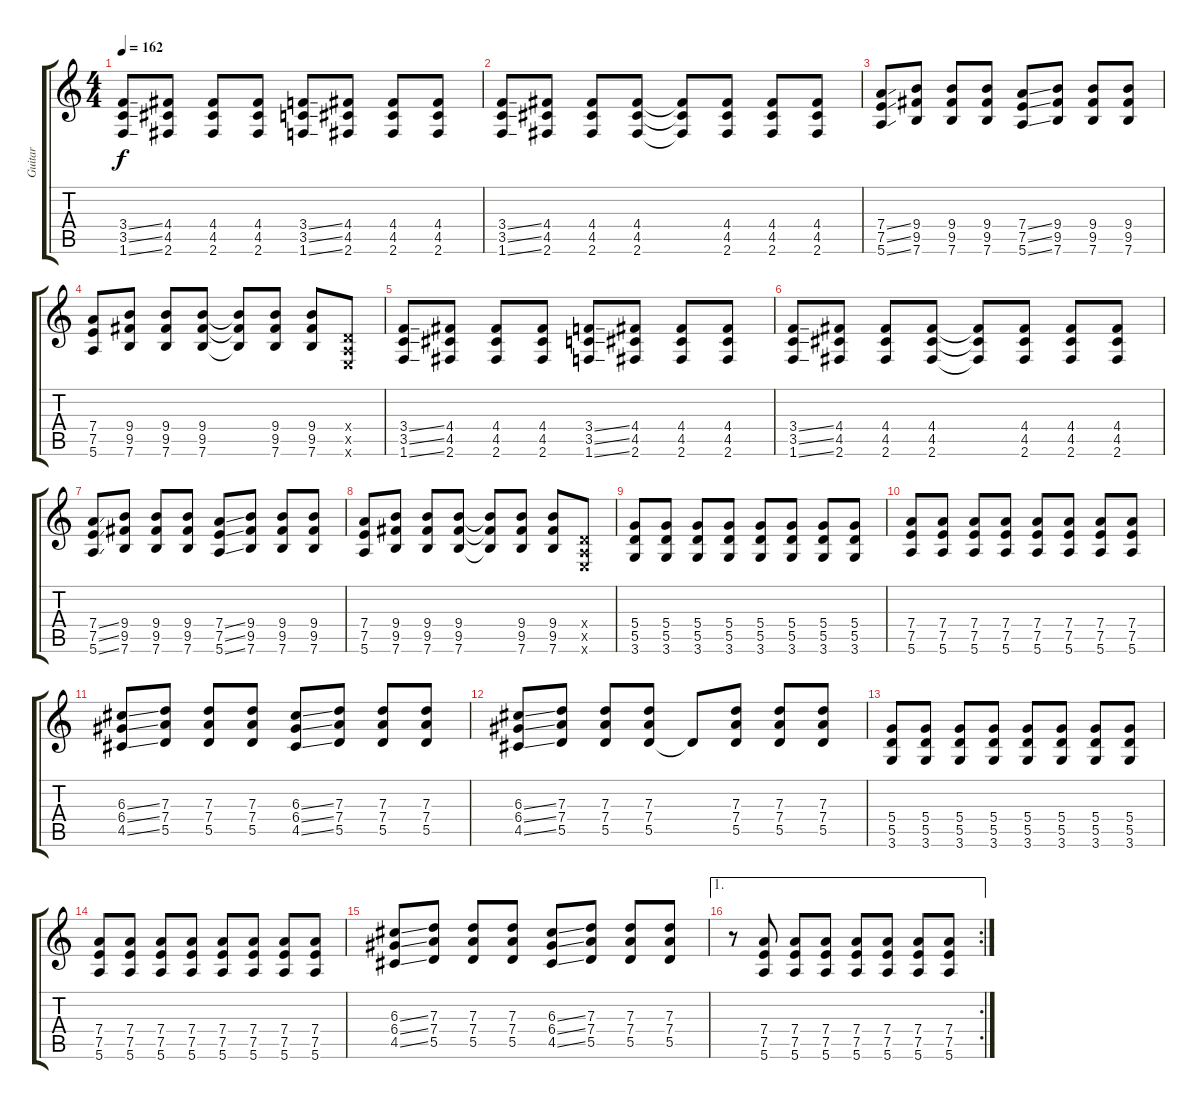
\track ("Guitar" "Guitar") {instrument distortionguitar}
\staff {score tabs}
\tuning (E4 B3 G3 D3 A2 E2) {hide}
\ts (4 4)
\tempo 162
\clef g2
\ks c
(3.4{ss} 3.5{ss} 1.6{ss}).8{dy f} (4.4 4.5 2.6).8 (4.4 4.5 2.6).8 (4.4 4.5 2.6).8 (3.4{ss} 3.5{ss} 1.6{ss}).8 (4.4 4.5 2.6).8 (4.4 4.5 2.6).8 (4.4 4.5 2.6).8 |
(3.4{ss} 3.5{ss} 1.6{ss}).8 (4.4 4.5 2.6).8 (4.4 4.5 2.6).8 (4.4 4.5 2.6).8 (4.4{t} 4.5{t} 2.6{t}).8 (4.4 4.5 2.6).8 (4.4 4.5 2.6).8 (4.4 4.5 2.6).8 |
(7.4{ss} 7.5{ss} 5.6{ss}).8 (9.4 9.5 7.6).8 (9.4 9.5 7.6).8 (9.4 9.5 7.6).8 (7.4{ss} 7.5{ss} 5.6{ss}).8 (9.4 9.5 7.6).8 (9.4 9.5 7.6).8 (9.4 9.5 7.6).8 |
(7.4 7.5 5.6).8 (9.4 9.5 7.6).8 (9.4 9.5 7.6).8 (9.4 9.5 7.6).8 (9.4{t} 9.5{t} 7.6{t}).8 (9.4 9.5 7.6).8 (9.4 9.5 7.6).8 (0.4{x} 0.5{x} 0.6{x}).8 |
(3.4{ss} 3.5{ss} 1.6{ss}).8 (4.4 4.5 2.6).8 (4.4 4.5 2.6).8 (4.4 4.5 2.6).8 (3.4{ss} 3.5{ss} 1.6{ss}).8 (4.4 4.5 2.6).8 (4.4 4.5 2.6).8 (4.4 4.5 2.6).8 |
(3.4{ss} 3.5{ss} 1.6{ss}).8 (4.4 4.5 2.6).8 (4.4 4.5 2.6).8 (4.4 4.5 2.6).8 (4.4{t} 4.5{t} 2.6{t}).8 (4.4 4.5 2.6).8 (4.4 4.5 2.6).8 (4.4 4.5 2.6).8 |
(7.4{ss} 7.5{ss} 5.6{ss}).8 (9.4 9.5 7.6).8 (9.4 9.5 7.6).8 (9.4 9.5 7.6).8 (7.4{ss} 7.5{ss} 5.6{ss}).8 (9.4 9.5 7.6).8 (9.4 9.5 7.6).8 (9.4 9.5 7.6).8 |
(7.4 7.5 5.6).8 (9.4 9.5 7.6).8 (9.4 9.5 7.6).8 (9.4 9.5 7.6).8 (9.4{t} 9.5{t} 7.6{t}).8 (9.4 9.5 7.6).8 (9.4 9.5 7.6).8 (0.4{x} 0.5{x} 0.6{x}).8 |
(5.4 5.5 3.6).8 (5.4 5.5 3.6).8 (5.4 5.5 3.6).8 (5.4 5.5 3.6).8 (5.4 5.5 3.6).8 (5.4 5.5 3.6).8 (5.4 5.5 3.6).8 (5.4 5.5 3.6).8 |
(7.4 7.5 5.6).8 (7.4 7.5 5.6).8 (7.4 7.5 5.6).8 (7.4 7.5 5.6).8 (7.4 7.5 5.6).8 (7.4 7.5 5.6).8 (7.4 7.5 5.6).8 (7.4 7.5 5.6).8 |
(6.3{ss} 6.4{ss} 4.5{ss}).8 (7.3 7.4 5.5).8 (7.3 7.4 5.5).8 (7.3 7.4 5.5).8 (6.3{ss} 6.4{ss} 4.5{ss}).8 (7.3 7.4 5.5).8 (7.3 7.4 5.5).8 (7.3 7.4 5.5).8 |
(6.3{ss} 6.4{ss} 4.5{ss}).8 (7.3 7.4 5.5).8 (7.3 7.4 5.5).8 (7.3 7.4 5.5).8 5.5{t}.8 (7.3 7.4 5.5).8 (7.3 7.4 5.5).8 (7.3 7.4 5.5).8 |
(5.4 5.5 3.6).8 (5.4 5.5 3.6).8 (5.4 5.5 3.6).8 (5.4 5.5 3.6).8 (5.4 5.5 3.6).8 (5.4 5.5 3.6).8 (5.4 5.5 3.6).8 (5.4 5.5 3.6).8 |
(7.4 7.5 5.6).8 (7.4 7.5 5.6).8 (7.4 7.5 5.6).8 (7.4 7.5 5.6).8 (7.4 7.5 5.6).8 (7.4 7.5 5.6).8 (7.4 7.5 5.6).8 (7.4 7.5 5.6).8 |
(6.3{ss} 6.4{ss} 4.5{ss}).8 (7.3 7.4 5.5).8 (7.3 7.4 5.5).8 (7.3 7.4 5.5).8 (6.3{ss} 6.4{ss} 4.5{ss}).8 (7.3 7.4 5.5).8 (7.3 7.4 5.5).8 (7.3 7.4 5.5).8 |
\ae 1
\rc 2
r.8 (7.4 7.5 5.6).8 (7.4 7.5 5.6).8 (7.4 7.5 5.6).8 (7.4 7.5 5.6).8 (7.4 7.5 5.6).8 (7.4 7.5 5.6).8 (7.4 7.5 5.6).8
